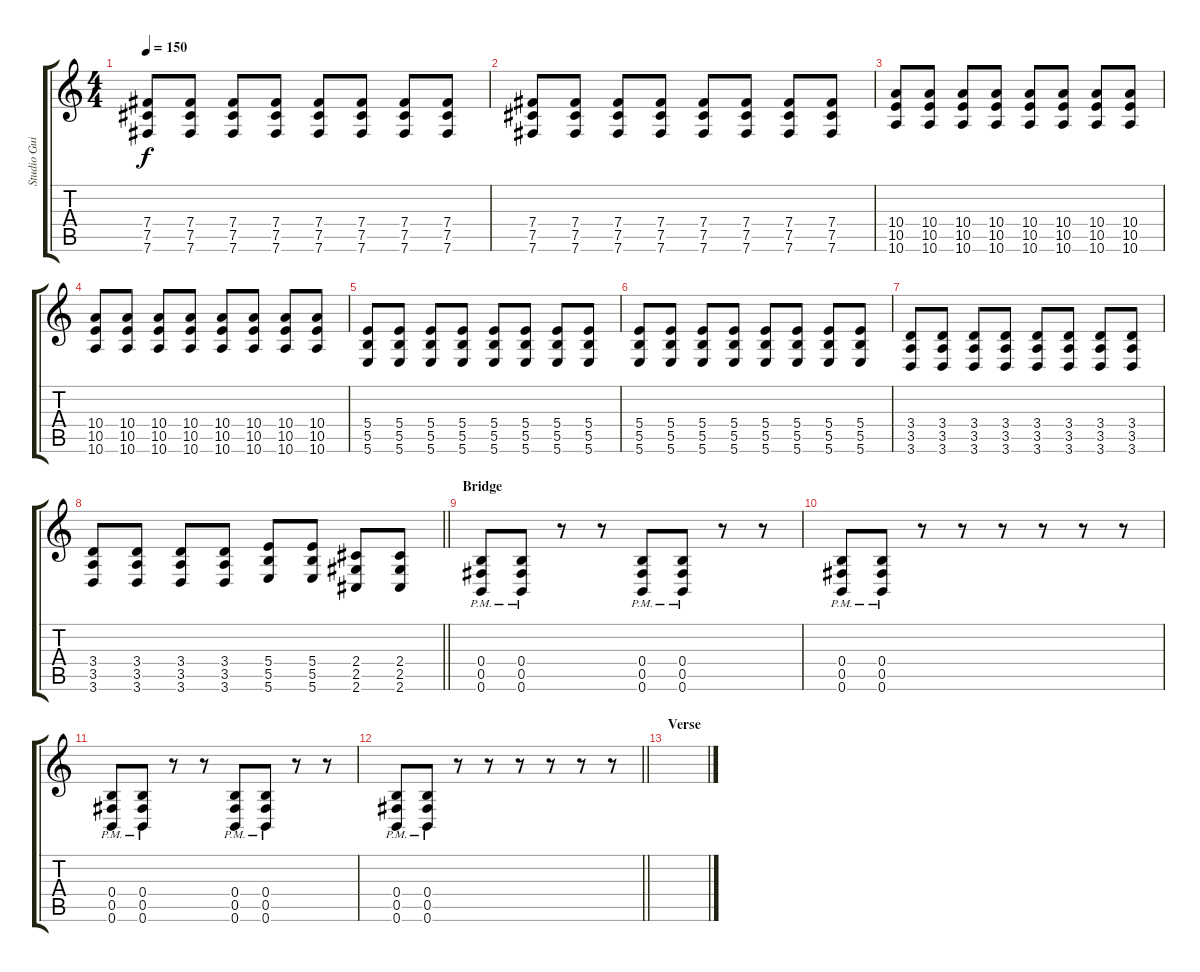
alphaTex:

\track ("Studio Guitar" "Studio Gui") {instrument distortionguitar}
\staff {score tabs}
\tuning (Db4 Ab3 E3 B2 Gb2 B1) {hide}
\ts (4 4)
\tempo 150
\clef g2
\ks c
(7.4 7.5 7.6).8{dy f} (7.4 7.5 7.6).8 (7.4 7.5 7.6).8 (7.4 7.5 7.6).8 (7.4 7.5 7.6).8 (7.4 7.5 7.6).8 (7.4 7.5 7.6).8 (7.4 7.5 7.6).8 |
(7.4 7.5 7.6).8 (7.4 7.5 7.6).8 (7.4 7.5 7.6).8 (7.4 7.5 7.6).8 (7.4 7.5 7.6).8 (7.4 7.5 7.6).8 (7.4 7.5 7.6).8 (7.4 7.5 7.6).8 |
(10.4 10.5 10.6).8 (10.4 10.5 10.6).8 (10.4 10.5 10.6).8 (10.4 10.5 10.6).8 (10.4 10.5 10.6).8 (10.4 10.5 10.6).8 (10.4 10.5 10.6).8 (10.4 10.5 10.6).8 |
(10.4 10.5 10.6).8 (10.4 10.5 10.6).8 (10.4 10.5 10.6).8 (10.4 10.5 10.6).8 (10.4 10.5 10.6).8 (10.4 10.5 10.6).8 (10.4 10.5 10.6).8 (10.4 10.5 10.6).8 |
(5.4 5.5 5.6).8 (5.4 5.5 5.6).8 (5.4 5.5 5.6).8 (5.4 5.5 5.6).8 (5.4 5.5 5.6).8 (5.4 5.5 5.6).8 (5.4 5.5 5.6).8 (5.4 5.5 5.6).8 |
(5.4 5.5 5.6).8 (5.4 5.5 5.6).8 (5.4 5.5 5.6).8 (5.4 5.5 5.6).8 (5.4 5.5 5.6).8 (5.4 5.5 5.6).8 (5.4 5.5 5.6).8 (5.4 5.5 5.6).8 |
(3.4 3.5 3.6).8 (3.4 3.5 3.6).8 (3.4 3.5 3.6).8 (3.4 3.5 3.6).8 (3.4 3.5 3.6).8 (3.4 3.5 3.6).8 (3.4 3.5 3.6).8 (3.4 3.5 3.6).8 |
\barLineRight lightlight
(3.4 3.5 3.6).8 (3.4 3.5 3.6).8 (3.4 3.5 3.6).8 (3.4 3.5 3.6).8 (5.4 5.5 5.6).8 (5.4 5.5 5.6).8 (2.4 2.5 2.6).8 (2.4 2.5 2.6).8 |
\section ("" "Bridge")
(0.4{pm} 0.5{pm} 0.6{pm}).8 (0.4{pm} 0.5{pm} 0.6{pm}).8 r.8 r.8 (0.4{pm} 0.5{pm} 0.6{pm}).8 (0.4{pm} 0.5{pm} 0.6{pm}).8 r.8 r.8 |
(0.4{pm} 0.5{pm} 0.6{pm}).8 (0.4{pm} 0.5{pm} 0.6{pm}).8 r.8 r.8 r.8 r.8 r.8 r.8 |
(0.4{pm} 0.5{pm} 0.6{pm}).8 (0.4{pm} 0.5{pm} 0.6{pm}).8 r.8 r.8 (0.4{pm} 0.5{pm} 0.6{pm}).8 (0.4{pm} 0.5{pm} 0.6{pm}).8 r.8 r.8 |
\barLineRight lightlight
(0.4{pm} 0.5{pm} 0.6{pm}).8 (0.4{pm} 0.5{pm} 0.6{pm}).8 r.8 r.8 r.8 r.8 r.8 r.8 |
\section ("" "Verse")
